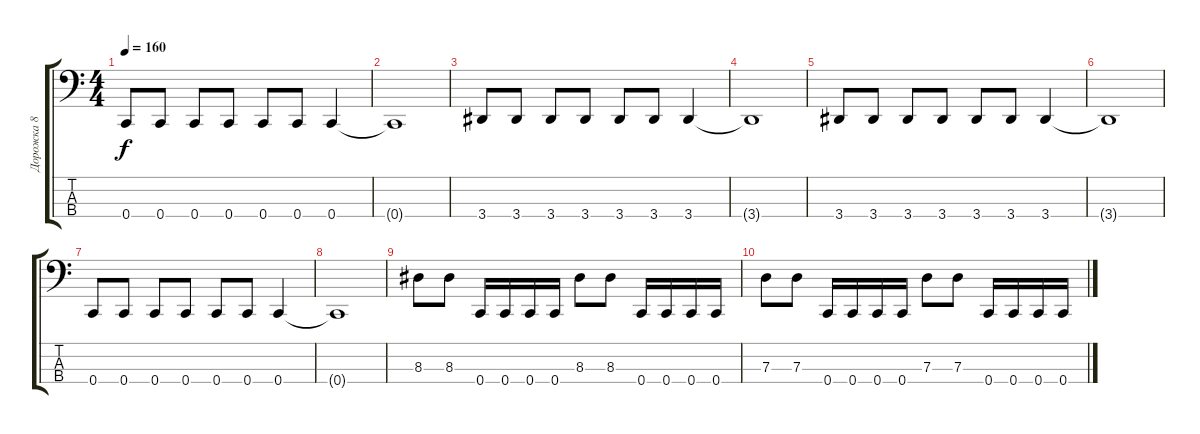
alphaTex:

\track ("Дорожка 8" "Дорожка 8") {instrument electricbasspick}
\staff {score tabs}
\tuning (F2 C2 G1 C1) {hide}
\ts (4 4)
\tempo 160
\clef f4
\ks c
0.4.8{dy f} 0.4.8 0.4.8 0.4.8 0.4.8 0.4.8 0.4.4 |
0.4{t}.1 |
3.4.8 3.4.8 3.4.8 3.4.8 3.4.8 3.4.8 3.4.4 |
3.4{t}.1 |
3.4.8 3.4.8 3.4.8 3.4.8 3.4.8 3.4.8 3.4.4 |
3.4{t}.1 |
0.4.8 0.4.8 0.4.8 0.4.8 0.4.8 0.4.8 0.4.4 |
0.4{t}.1 |
8.3.8 8.3.8 0.4.16 0.4.16 0.4.16 0.4.16 8.3.8 8.3.8 0.4.16 0.4.16 0.4.16 0.4.16 |
7.3.8 7.3.8 0.4.16 0.4.16 0.4.16 0.4.16 7.3.8 7.3.8 0.4.16 0.4.16 0.4.16 0.4.16
